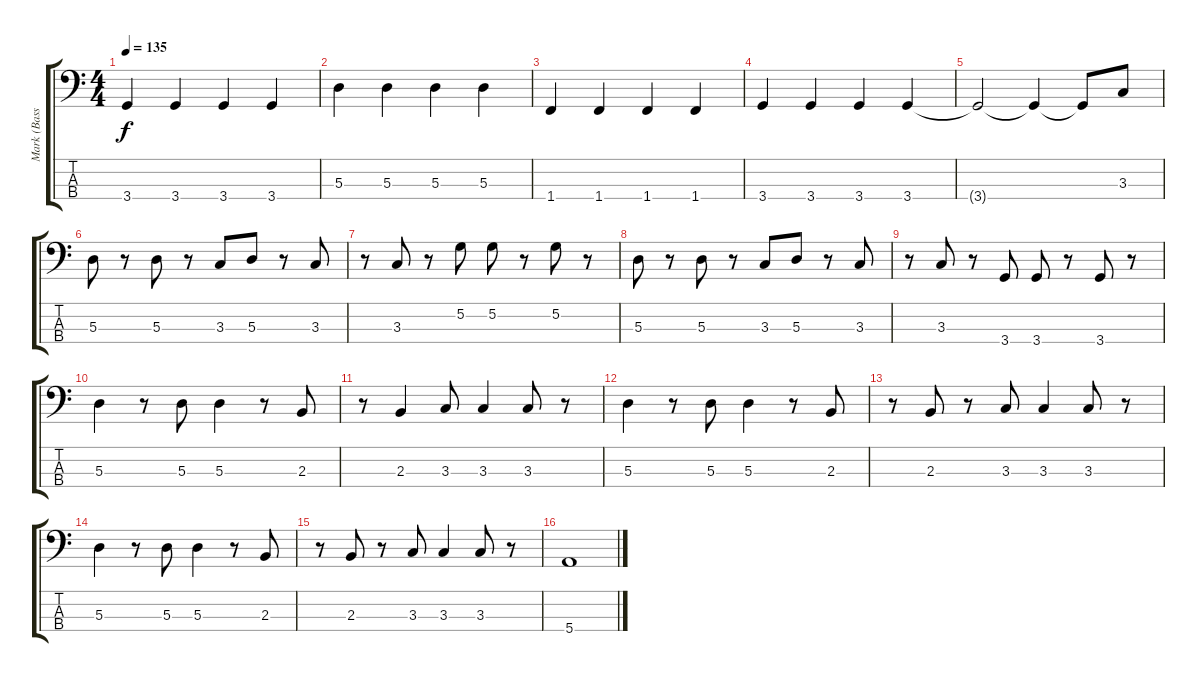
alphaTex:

\track ("Mark (Bass)" "Mark (Bass") {instrument electricbassfinger}
\staff {score tabs}
\tuning (G2 D2 A1 E1) {hide}
\ts (4 4)
\tempo 135
\clef f4
\ks c
3.4.4{dy f} 3.4.4 3.4.4 3.4.4 |
5.3.4 5.3.4 5.3.4 5.3.4 |
1.4.4 1.4.4 1.4.4 1.4.4 |
3.4.4 3.4.4 3.4.4 3.4.4 |
3.4{t}.2 3.4{t}.4 3.4{t}.8 3.3.8 |
5.3.8 r.8 5.3.8 r.8 3.3.8 5.3.8 r.8 3.3.8 |
r.8 3.3.8 r.8 5.2.8 5.2.8 r.8 5.2.8 r.8 |
5.3.8 r.8 5.3.8 r.8 3.3.8 5.3.8 r.8 3.3.8 |
r.8 3.3.8 r.8 3.4.8 3.4.8 r.8 3.4.8 r.8 |
5.3.4 r.8 5.3.8 5.3.4 r.8 2.3.8 |
r.8 2.3.4 3.3.8 3.3.4 3.3.8 r.8 |
5.3.4 r.8 5.3.8 5.3.4 r.8 2.3.8 |
r.8 2.3.8 r.8 3.3.8 3.3.4 3.3.8 r.8 |
5.3.4 r.8 5.3.8 5.3.4 r.8 2.3.8 |
r.8 2.3.8 r.8 3.3.8 3.3.4 3.3.8 r.8 |
5.4.1
